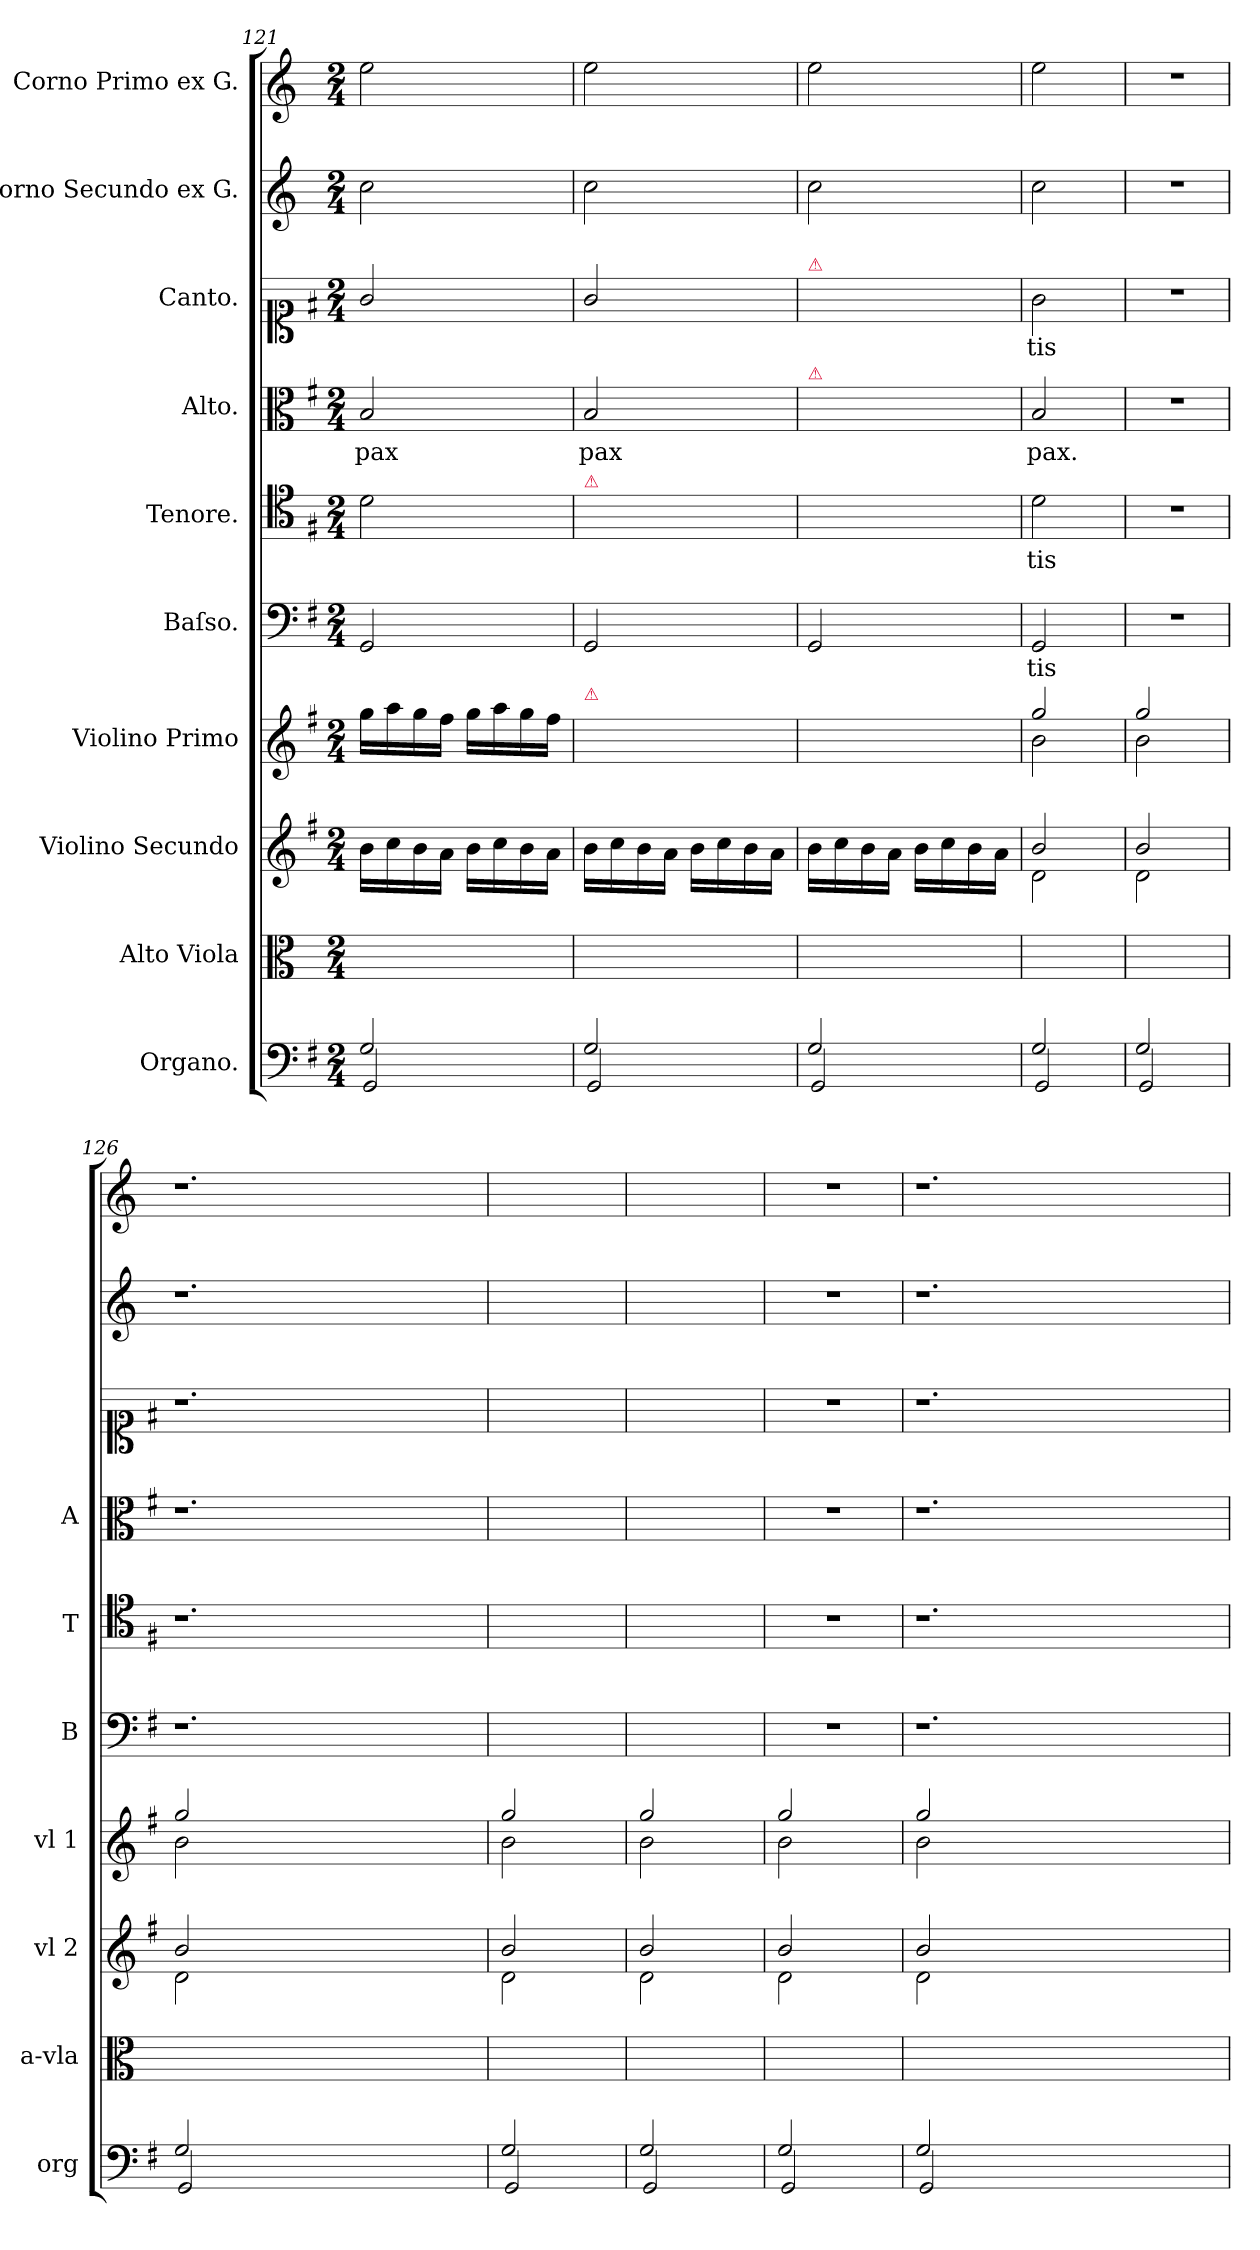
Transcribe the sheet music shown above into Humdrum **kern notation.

**kern	**kern	**kern	**kern	**kern	**text	**kern	**text	**kern	**text	**kern	**text	**kern	**kern
*part10	*part9	*part8	*part7	*part6	*part6	*part5	*part5	*part4	*part4	*part3	*part3	*part2	*part1
*staff10	*staff9	*staff8	*staff7	*staff6	*staff6	*staff5	*staff5	*staff4	*staff4	*staff3	*staff3	*staff2	*staff1
*I"Organo.	*I"Alto Viola	*I"Violino Secundo	*I"Violino Primo	*I"Baſso.	*	*I"Tenore.	*	*I"Alto.	*	*I"Canto.	*	*I"Corno Secundo ex G.	*I"Corno Primo ex G.
*I'org	*I'a-vla	*I'vl 2	*I'vl 1	*I'B	*	*I'T	*	*I'A	*	*	*	*	*
*clefF4	*clefC3	*clefG2	*clefG2	*clefF4	*	*clefC4	*	*clefC3	*	*clefC1	*	*clefG2	*clefG2
*	*	*	*	*	*	*	*	*	*	*	*	*ITrd3c5	*ITrd3c5
*k[f#]	*k[]	*k[f#]	*k[f#]	*k[f#]	*	*k[f#]	*	*k[f#]	*	*k[f#]	*	*	*
*G:	*	*G:	*G:	*G:	*	*G:	*	*G:	*	*G:	*	*	*
*M2/4	*M2/4	*M2/4	*M2/4	*M2/4	*	*M2/4	*	*M2/4	*	*M2/4	*	*M2/4	*M2/4
=121	=121	=121	=121	=121	=121	=121	=121	=121	=121	=121	=121	=121	=121
*^	*	*	*	*	*	*	*	*	*	*	*	*	*
!	!	!	!	!	!	!	!	!	!	!LO:LY:i	!	!	!	!
2G/	2GG/	2ryy	16b\LL	16gg\LL	2GG/	.	2d\	.	2B/	pax	2g/	.	2g\	2b\
.	.	.	16cc\	16aa\	.	.	.	.	.	.	.	.	.	.
.	.	.	16b\	16gg\	.	.	.	.	.	.	.	.	.	.
.	.	.	16a\JJ	16ff#\JJ	.	.	.	.	.	.	.	.	.	.
.	.	.	16b\LL	16gg\LL	.	.	.	.	.	.	.	.	.	.
.	.	.	16cc\	16aa\	.	.	.	.	.	.	.	.	.	.
.	.	.	16b\	16gg\	.	.	.	.	.	.	.	.	.	.
.	.	.	16a\JJ	16ff#\JJ	.	.	.	.	.	.	.	.	.	.
=122	=122	=122	=122	=122	=122	=122	=122	=122	=122	=122	=122	=122	=122	=122
!	!	!	!	!	!	!	!LO:TX:a:color=crimson:t=⚠	!	!	!	!	!	!	!
!	!	!	!	!LO:TX:a:color=crimson:t=⚠	!	!	!	!	!	!	!	!	!	!
!	!	!	!	!	!	!	!	!	!	!LO:LY:i	!	!	!	!
2G/	2GG/	2ryy	16b\LL	16gg\LLyy	2GG/	.	2ryy	.	2B/	pax	2g/	.	2g\	2b\
.	.	.	16cc\	16aa\yy	.	.	.	.	.	.	.	.	.	.
.	.	.	16b\	16gg\yy	.	.	.	.	.	.	.	.	.	.
.	.	.	16a\JJ	16ff#\JJyy	.	.	.	.	.	.	.	.	.	.
.	.	.	16b\LL	16gg\LLyy	.	.	.	.	.	.	.	.	.	.
.	.	.	16cc\	16aa\yy	.	.	.	.	.	.	.	.	.	.
.	.	.	16b\	16gg\yy	.	.	.	.	.	.	.	.	.	.
.	.	.	16a\JJ	16ff#\JJyy	.	.	.	.	.	.	.	.	.	.
=123	=123	=123	=123	=123	=123	=123	=123	=123	=123	=123	=123	=123	=123	=123
!	!	!	!	!	!	!	!	!	!	!	!LO:TX:a:color=crimson:t=⚠	!	!	!
!	!	!	!	!	!	!	!	!	!LO:TX:a:color=crimson:t=⚠	!	!	!	!	!
2G/	2GG/	2ryy	16b\LL	16gg\LLyy	2GG/	.	2ryy	.	2ryy	.	2ryy	.	2g\	2b\
.	.	.	16cc\	16aa\yy	.	.	.	.	.	.	.	.	.	.
.	.	.	16b\	16gg\yy	.	.	.	.	.	.	.	.	.	.
.	.	.	16a\JJ	16ff#\JJyy	.	.	.	.	.	.	.	.	.	.
.	.	.	16b\LL	16gg\LLyy	.	.	.	.	.	.	.	.	.	.
.	.	.	16cc\	16aa\yy	.	.	.	.	.	.	.	.	.	.
.	.	.	16b\	16gg\yy	.	.	.	.	.	.	.	.	.	.
.	.	.	16a\JJ	16ff#\JJyy	.	.	.	.	.	.	.	.	.	.
=124	=124	=124	=124	=124	=124	=124	=124	=124	=124	=124	=124	=124	=124	=124
*	*	*	*^	*^	*	*	*	*	*	*	*	*	*	*
2G/	2GG/	2ryy	2b/	2d\	2gg/	2b\	2GG/	-tis	2d	-tis	2B/	pax.	2g	-tis	2g\	2b\
=125	=125	=125	=125	=125	=125	=125	=125	=125	=125	=125	=125	=125	=125	=125	=125	=125
2G/	2GG/	2ryy	2b/	2d\	2gg/	2b\	2r	.	2r	.	2r	.	2r	.	2r	2r
=126	=126	=126	=126	=126	=126	=126	=126	=126	=126	=126	=126	=126	=126	=126	=126	=126
2G/	2GG/	2ryy	2b/	2d\	2gg/	2b\	1.r	.	1.r	.	1.r	.	1.r	.	1.r	1.r
1ryy	1ryy	1ryy	1ryy	1ryy	1ryy	1ryy	.	.	.	.	.	.	.	.	.	.
=127	=127	=127	=127	=127	=127	=127	=127	=127	=127	=127	=127	=127	=127	=127	=127	=127
2G/	2GG/	2ryy	2b/	2d\	2gg/	2b\	2ryy	.	2ryy	.	2ryy	.	2ryy	.	2ryy	2ryy
=128	=128	=128	=128	=128	=128	=128	=128	=128	=128	=128	=128	=128	=128	=128	=128	=128
2G/	2GG/	2ryy	2b/	2d\	2gg/	2b\	2ryy	.	2ryy	.	2ryy	.	2ryy	.	2ryy	2ryy
=129	=129	=129	=129	=129	=129	=129	=129	=129	=129	=129	=129	=129	=129	=129	=129	=129
2G/	2GG/	2ryy	2b/	2d\	2gg/	2b\	2r	.	2r	.	2r	.	2r	.	2r	2r
=130	=130	=130	=130	=130	=130	=130	=130	=130	=130	=130	=130	=130	=130	=130	=130	=130
2G/	2GG/	2ryy	2b/	2d\	2gg/	2b\	1.r	.	1.r	.	1.r	.	1.r	.	1.r	1.r
1ryy	1ryy	1ryy	1ryy	1ryy	1ryy	1ryy	.	.	.	.	.	.	.	.	.	.
*	*	*	*v	*v	*	*	*	*	*	*	*	*	*	*	*	*
*v	*v	*	*	*v	*v	*	*	*	*	*	*	*	*	*	*
=	=	=	=	=	=	=	=	=	=	=	=	=	=
*-	*-	*-	*-	*-	*-	*-	*-	*-	*-	*-	*-	*-	*-
